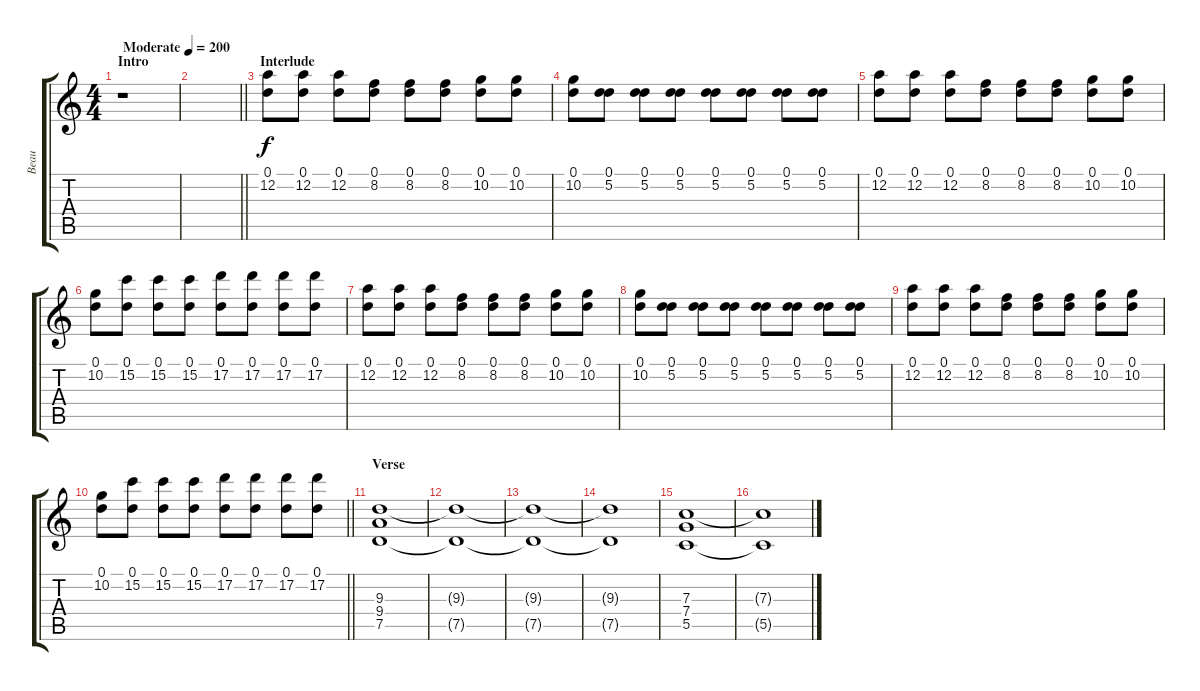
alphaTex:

\track ("Beau" "Beau") {instrument distortionguitar}
\staff {score tabs}
\tuning (D4 A3 F3 C3 G2 C2) {hide}
\ts (4 4)
\section ("" "Intro")
\tempo (200 "Moderate")
\clef g2
\ks c
r.1{dy f instrument distortionguitar} |
\barLineRight lightlight
|
\section ("" "Interlude")
(0.1 12.2).8{instrument distortionguitar} (0.1 12.2).8 (0.1 12.2).8 (0.1 8.2).8 (0.1 8.2).8 (0.1 8.2).8 (0.1 10.2).8 (0.1 10.2).8 |
(0.1 10.2).8 (0.1 5.2).8 (0.1 5.2).8 (0.1 5.2).8 (0.1 5.2).8 (0.1 5.2).8 (0.1 5.2).8 (0.1 5.2).8 |
(0.1 12.2).8 (0.1 12.2).8 (0.1 12.2).8 (0.1 8.2).8 (0.1 8.2).8 (0.1 8.2).8 (0.1 10.2).8 (0.1 10.2).8 |
(0.1 10.2).8 (0.1 15.2).8 (0.1 15.2).8 (0.1 15.2).8 (0.1 17.2).8 (0.1 17.2).8 (0.1 17.2).8 (0.1 17.2).8 |
(0.1 12.2).8 (0.1 12.2).8 (0.1 12.2).8 (0.1 8.2).8 (0.1 8.2).8 (0.1 8.2).8 (0.1 10.2).8 (0.1 10.2).8 |
(0.1 10.2).8 (0.1 5.2).8 (0.1 5.2).8 (0.1 5.2).8 (0.1 5.2).8 (0.1 5.2).8 (0.1 5.2).8 (0.1 5.2).8 |
(0.1 12.2).8 (0.1 12.2).8 (0.1 12.2).8 (0.1 8.2).8 (0.1 8.2).8 (0.1 8.2).8 (0.1 10.2).8 (0.1 10.2).8 |
\barLineRight lightlight
(0.1 10.2).8 (0.1 15.2).8 (0.1 15.2).8 (0.1 15.2).8 (0.1 17.2).8 (0.1 17.2).8 (0.1 17.2).8 (0.1 17.2).8 |
\section ("" "Verse")
(9.3 9.4 7.5).1 |
(9.3{t} 7.5{t}).1 |
(9.3{t} 7.5{t}).1 |
(9.3{t} 7.5{t}).1 |
(7.3 7.4 5.5).1 |
(7.3{t} 5.5{t}).1
